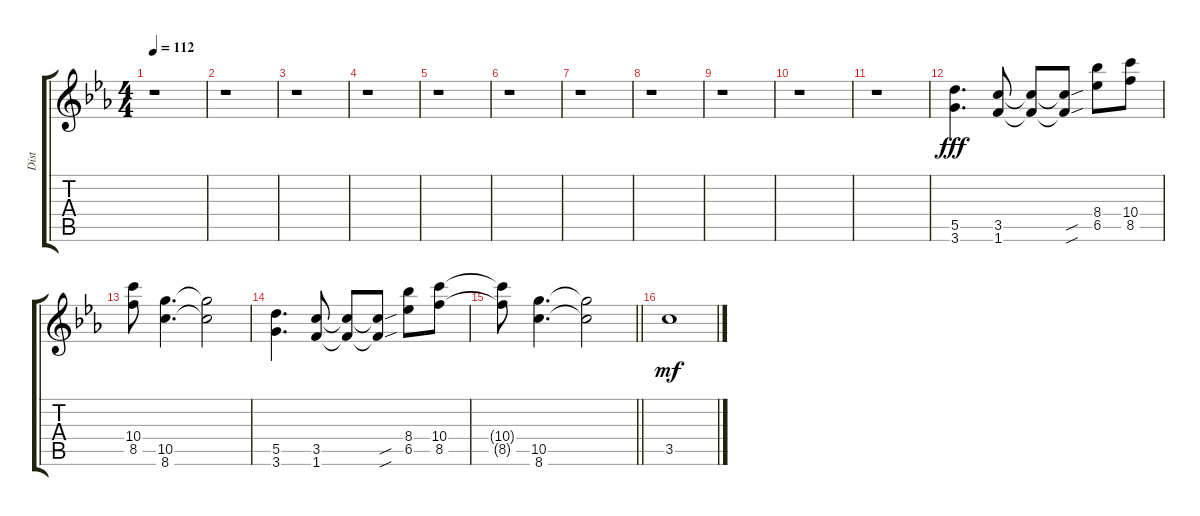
\track ("Dist" "Dist") {instrument distortionguitar}
\staff {score tabs}
\tuning (E4 B3 G4 D4 A3 E3) {hide}
\ts (4 4)
\tempo 112
\clef g2
\ks eb
r.1{dy f} |
r.1 |
r.1 |
r.1 |
r.1 |
r.1 |
r.1 |
r.1 |
r.1 |
r.1 |
r.1 |
(5.5 3.6).4{d dy fff} (3.5 1.6).8 (3.5{t} 1.6{t}).8 (3.5{sou t} 1.6{sou t}).8 (8.4 6.5).8 (10.4 8.5).8 |
(10.4 8.5).8 (10.5 8.6).4{d} (10.5{t} 8.6{t}).2 |
(5.5 3.6).4{d} (3.5 1.6).8 (3.5{t} 1.6{t}).8 (3.5{sou t} 1.6{sou t}).8 (8.4 6.5).8 (10.4 8.5).8 |
\barLineRight lightlight
(10.4{t} 8.5{t}).8 (10.5 8.6).4{d} (10.5{t} 8.6{t}).2 |
3.5.1{dy mf}
